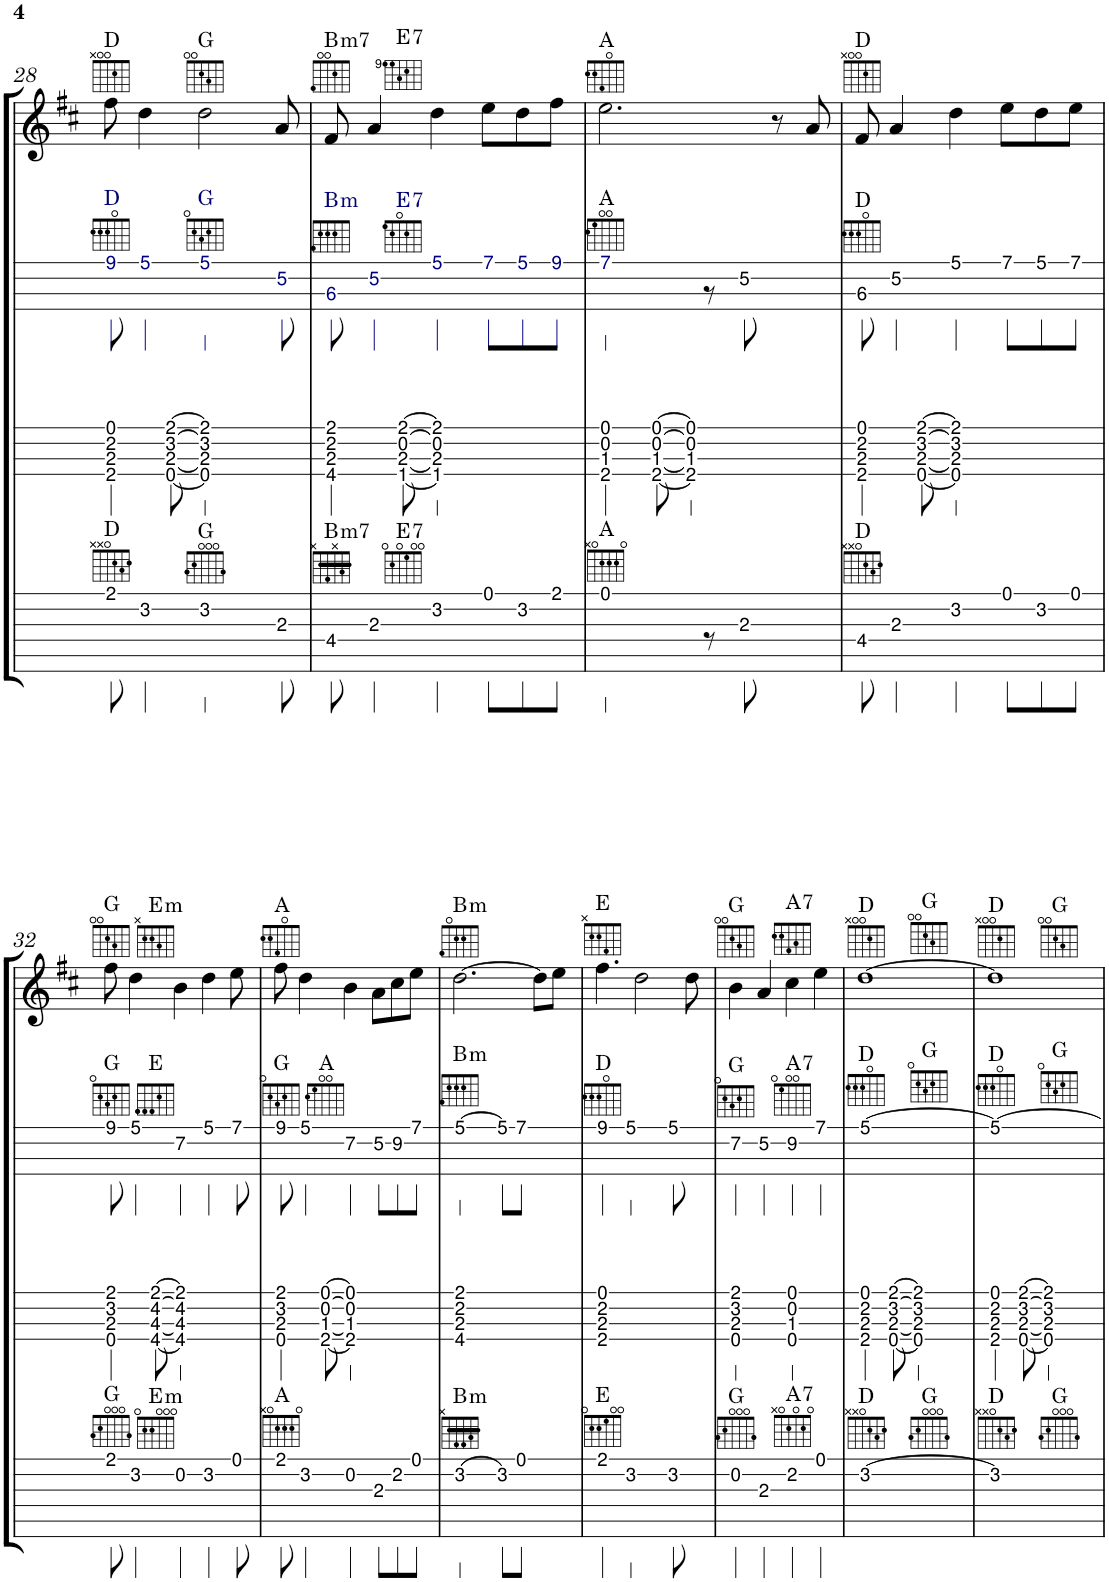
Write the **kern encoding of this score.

**kern	**harte	**kern	**kern	**harte	**kern	**harte
*part4	*part4	*part3	*part2	*part2	*part1	*part1
*staff4	*	*staff3	*staff2	*	*staff1	*
*I"Guitar	*	*I"Ukulele	*I"Ukulele	*	*I"Mandolin	*
!!LO:PB:g=z
*	*	*	*	*	*clefG2	*
*k[f#c#]	*	*k[f#c#]	*k[f#c#]	*	*k[f#c#]	*
*D:	*	*D:	*D:	*	*D:	*
*M4/4	*	*M4/4	*M4/4	*	*M4/4	*
=28	=28	=28	=28	=28	=28	=28
8f#\	D:maj	4A\ 4d\ 4f#\ 4a\	8ff#i\	D:maj	8ff#\	D:maj
4d\	.	.	4ddi\	.	4dd\	.
.	.	[8G\ [8d\ [8g\ [8b\	.	.	.	.
2d\	G:maj	2G\] 2d\] 2g\] 2b\]	2ddi\	G:maj	2dd\	G:maj
8A\	.	8ryy	8ai\	.	8a/	.
=29	=29	=29	=29	=29	=29	=29
!	!LO:H:kt=m7	!	!	!LO:H:kt=m	!	!LO:H:kt=m7
*^	*	*	*^	*	*^	*
8F#\	4ryy	B:min7	4B\ 4d\ 4f#\ 4b\	8f#i\	4ryy	B:min	8f#/	4ryy	B:min7
4A\	.	.	.	4ai\	.	.	4a/	.	.
!	!	!LO:H:kt=7	!	!	!	!LO:H:kt=7	!	!	!LO:H:kt=7
.	2.ryy	E:7	[8G#\ [8d\ [8e\ [8b\	.	2.ryy	E:7	.	2.ryy	E:7
4d\	.	.	2G#\] 2d\] 2e\] 2b\]	4ddi\	.	.	4dd\	.	.
8e\L	.	.	.	8eei\L	.	.	8ee\L	.	.
8d\	.	.	.	8ddi\	.	.	8dd\	.	.
8f#\J	.	.	8ryy	8ff#i\J	.	.	8ff#\J	.	.
*	*	*	*	*v	*v	*	*	*	*
*v	*v	*	*	*	*	*v	*v	*
=30	=30	=30	=30	=30	=30	=30
2e\	A:maj	4A\ 4c#\ 4e\ 4a\	2eei\	A:maj	2.ee\	A:maj
.	.	[8A\ [8c#\ [8e\ [8a\	.	.	.	.
.	.	2A\] 2c#\] 2e\] 2a\]	.	.	.	.
8r	.	.	8r	.	.	.
8A\	.	.	8a\	.	.	.
4ryy	.	.	4ryy	.	8r	.
.	.	8ryy	.	.	8a/	.
=31	=31	=31	=31	=31	=31	=31
8F#\	D:maj	4A\ 4d\ 4f#\ 4a\	8f#\	D:maj	8f#/	D:maj
4A\	.	.	4a\	.	4a/	.
.	.	[8G\ [8d\ [8g\ [8b\	.	.	.	.
4d\	.	2G\] 2d\] 2g\] 2b\]	4dd\	.	4dd\	.
8e\L	.	.	8ee\L	.	8ee\L	.
8d\	.	.	8dd\	.	8dd\	.
8e\J	.	8ryy	8ee\J	.	8ee\J	.
!!LO:LB:g=z
=32	=32	=32	=32	=32	=32	=32
*^	*	*	*^	*	*^	*
8f#\	4ryy	G:maj	4G\ 4d\ 4g\ 4b\	8ff#\	4ryy	G:maj	8ff#\	4ryy	G:maj
4d\	.	.	.	4dd\	.	.	4dd\	.	.
!	!	!LO:H:kt=m	!	!	!	!	!	!	!LO:H:kt=m
.	2.ryy	E:min	[8B\ [8e\ [8g#\ [8b\	.	2.ryy	E:maj	.	2.ryy	E:min
4B\	.	.	2B\] 2e\] 2g#\] 2b\]	4b\	.	.	4b\	.	.
4d\	.	.	.	4dd\	.	.	4dd\	.	.
8e\	.	.	8ryy	8ee\	.	.	8ee\	.	.
*v	*v	*	*	*	*	*	*v	*v	*
=33	=33	=33	=33	=33	=33	=33	=33
8f#\	A:maj	4G\ 4d\ 4g\ 4b\	8ff#\	4ryy	G:maj	8ff#\	A:maj
4d\	.	.	4dd\	.	.	4dd\	.
.	.	[8A\ [8c#\ [8e\ [8a\	.	2.ryy	A:maj	.	.
4B\	.	2A\] 2c#\] 2e\] 2a\]	4b\	.	.	4b\	.
8A\L	.	.	8a\L	.	.	8a\L	.
8c#\	.	.	8cc#\	.	.	8cc#\	.
8e\J	.	8ryy	8ee\J	.	.	8ee\J	.
=34	=34	=34	=34	=34	=34	=34	=34
!	!LO:H:kt=m	!	!	!	!LO:H:kt=m	!	!LO:H:kt=m
*	*	*	*v	*v	*	*	*
[2d\	B:min	1B 1d 1f# 1b	[2dd\	B:min	[2.dd\	B:min
8d\L]	.	.	8dd\L]	.	.	.
8e\J	.	.	8ee\J	.	.	.
4ryy	.	.	4ryy	.	8dd\L]	.
.	.	.	.	.	8ee\J	.
=35	=35	=35	=35	=35	=35	=35
4f#\	E:maj	1A 1d 1f# 1a	4ff#\	D:maj	4.ff#\	E:maj
2d\	.	.	2dd\	.	.	.
.	.	.	.	.	2dd\	.
8d\	.	.	8dd\	.	.	.
8ryy	.	.	8ryy	.	8dd\	.
=36	=36	=36	=36	=36	=36	=36
4B\	G:maj	2G\ 2d\ 2g\ 2b\	4b\	G:maj	4b\	G:maj
4A\	.	.	4a\	.	4a/	.
!	!LO:H:kt=7	!	!	!LO:H:kt=7	!	!LO:H:kt=7
4c#\	A:7	2G\ 2c#\ 2e\ 2a\	4cc#\	A:7	4cc#\	A:7
4e\	.	.	4ee\	.	4ee\	.
=37	=37	=37	=37	=37	=37	=37
*^	*	*	*^	*	*^	*
[1d	2ryy	D:maj	4A\ 4d\ 4f#\ 4a\	[1dd	2ryy	D:maj	[1dd	2ryy	D:maj
.	.	.	[8G\ [8d\ [8g\ [8b\	.	.	.	.	.	.
.	.	.	2G\] 2d\] 2g\] 2b\]	.	.	.	.	.	.
.	2ryy	G:maj	.	.	2ryy	G:maj	.	2ryy	G:maj
.	.	.	8ryy	.	.	.	.	.	.
=38	=38	=38	=38	=38	=38	=38	=38	=38	=38
1d]	2ryy	D:maj	4A\ 4d\ 4f#\ 4a\	1dd_	2ryy	D:maj	1dd]	2ryy	D:maj
.	.	.	[8G\ [8d\ [8g\ [8b\	.	.	.	.	.	.
.	.	.	2G\] 2d\] 2g\] 2b\]	.	.	.	.	.	.
.	2ryy	G:maj	.	.	2ryy	G:maj	.	2ryy	G:maj
.	.	.	8ryy	.	.	.	.	.	.
*	*	*	*	*v	*v	*	*	*	*
*v	*v	*	*	*	*	*v	*v	*
=	=	=	=	=	=	=
*-	*-	*-	*-	*-	*-	*-
